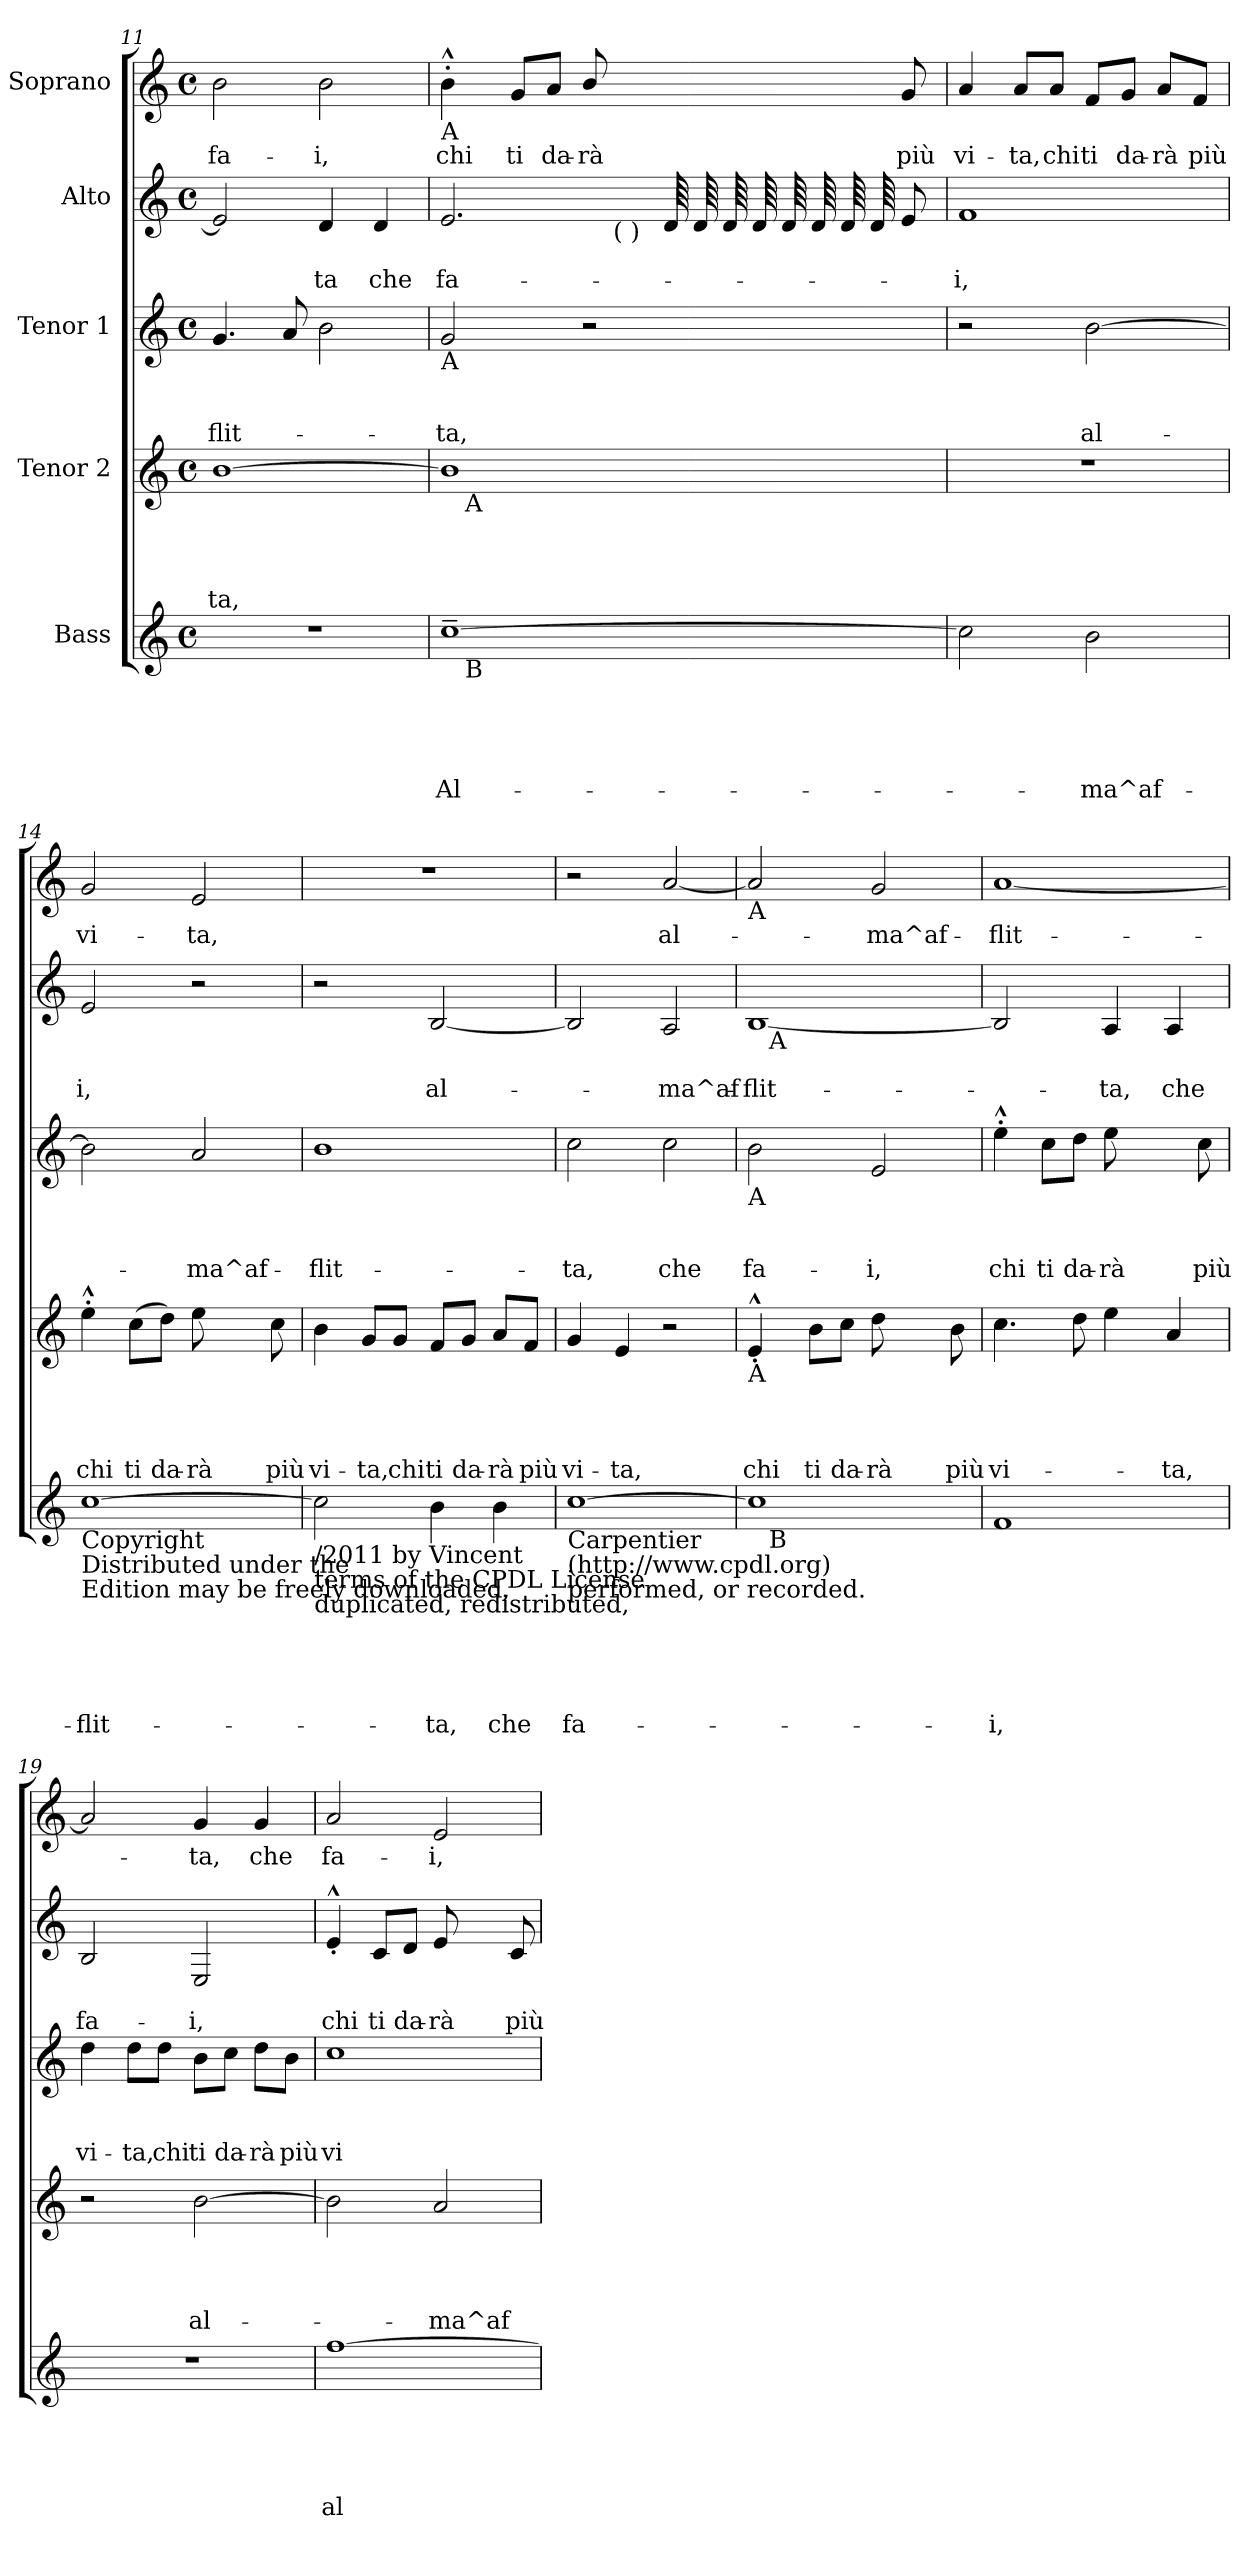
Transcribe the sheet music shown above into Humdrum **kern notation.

**kern	**text	**text	**text	**text	**text	**kern	**text	**text	**text	**text	**kern	**text	**text	**text	**kern	**text	**text	**kern	**text
*part5	*part5	*part5	*part5	*part5	*part5	*part4	*part4	*part4	*part4	*part4	*part3	*part3	*part3	*part3	*part2	*part2	*part2	*part1	*part1
*staff5	*staff5	*staff5	*staff5	*staff5	*staff5	*staff4	*staff4	*staff4	*staff4	*staff4	*staff3	*staff3	*staff3	*staff3	*staff2	*staff2	*staff2	*staff1	*staff1
*I"Bass	*	*	*	*	*	*I"Tenor 2	*	*	*	*	*I"Tenor 1	*	*	*	*I"Alto	*	*	*I"Soprano	*
*clefG2	*	*	*	*	*	*clefG2	*	*	*	*	*clefG2	*	*	*	*clefG2	*	*	*clefG2	*
*k[]	*	*	*	*	*	*k[]	*	*	*	*	*k[]	*	*	*	*k[]	*	*	*k[]	*
*C:	*	*	*	*	*	*C:	*	*	*	*	*C:	*	*	*	*C:	*	*	*C:	*
*M4/4	*	*	*	*	*	*M4/4	*	*	*	*	*M4/4	*	*	*	*M4/4	*	*	*M4/4	*
*met(c)	*	*	*	*	*	*met(c)	*	*	*	*	*met(c)	*	*	*	*met(c)	*	*	*met(c)	*
=11	=11	=11	=11	=11	=11	=11	=11	=11	=11	=11	=11	=11	=11	=11	=11	=11	=11	=11	=11
!	!	!	!	!	!	!	!	!	!	!LO:LY:b	!	!	!	!LO:LY:b	!	!	!	!	!LO:LY:b
1r	.	.	.	.	.	[<1b	.	.	.	-ta,	4.g/	.	.	-flit-	2e/]	.	.	2b\	fa-
.	.	.	.	.	.	.	.	.	.	.	8a/	.	.	.	.	.	.	.	.
!	!	!	!	!	!	!	!	!	!	!	!	!	!	!	!	!	!LO:LY:b	!	!LO:LY:b
.	.	.	.	.	.	.	.	.	.	.	2b\	.	.	.	4d/	.	-ta	2b\	-i,
!	!	!	!	!	!	!	!	!	!	!	!	!	!	!	!	!	!LO:LY:b	!	!
.	.	.	.	.	.	.	.	.	.	.	.	.	.	.	4d/	.	che	.	.
!!LO:PB:g=z
=12	=12	=12	=12	=12	=12	=12	=12	=12	=12	=12	=12	=12	=12	=12	=12	=12	=12	=12	=12
!	!	!	!	!	!	!	!	!	!	!	!	!	!	!	!	!	!	!LO:TX:b:t=A	!
!	!	!	!	!	!	!	!	!	!	!	!	!	!	!	!LO:TX:b:t=A	!	!	!	!
!	!	!	!	!	!	!	!	!	!	!	!LO:TX:b:t=A	!	!	!	!	!	!	!	!
!	!	!	!	!	!LO:LY:b	!	!	!	!	!	!	!	!	!LO:LY:b	!	!	!LO:LY:b	!	!LO:LY:b
*^	*	*	*	*	*	*^	*	*	*	*	*	*	*	*	*^	*	*	*	*
[>1cc~>	16ryy	.	.	.	.	Al-	1b]	16ryy	.	.	.	.	2g/	.	.	-ta,	2.e/	2ryy	.	fa-	4b^^>'>\	chi
!	!	!	!	!	!	!	!	!LO:TX:b:t=A	!	!	!	!	!	!	!	!	!	!	!	!	!	!
!	!LO:TX:b:t=B	!	!	!	!	!	!	!	!	!	!	!	!	!	!	!	!	!	!	!	!	!
.	2...ryy	.	.	.	.	.	.	2...ryy	.	.	.	.	.	.	.	.	.	.	.	.	.	.
!	!	!	!	!	!	!	!	!	!	!	!	!	!	!	!	!	!	!	!	!	!	!LO:LY:b
.	.	.	.	.	.	.	.	.	.	.	.	.	.	.	.	.	.	.	.	.	8g/L	ti
!	!	!	!	!	!	!	!	!	!	!	!	!	!	!	!	!	!	!	!	!	!	!LO:LY:b
.	.	.	.	.	.	.	.	.	.	.	.	.	.	.	.	.	.	.	.	.	8a/J	da-
!	!	!	!	!	!	!	!	!	!	!	!	!	!	!	!	!	!	!	!	!	!	!LO:LY:b
.	.	.	.	.	.	.	.	.	.	.	.	.	2r	.	.	.	.	16.ryy	.	.	8b/	-rà
!	!	!	!	!	!	!	!	!	!	!	!	!	!	!	!	!	!	!LO:TX:b:t=( )	!	!	!	!
.	.	.	.	.	.	.	.	.	.	.	.	.	.	.	.	.	.	4ryy	.	.	.	.
.	.	.	.	.	.	.	.	.	.	.	.	.	.	.	.	.	.	.	.	.	4ryy	.
*	*	*	*	*	*	*	*	*	*	*	*	*	*	*	*	*	*tremolo	*	*	*	*	*
.	.	.	.	.	.	.	.	.	.	.	.	.	.	.	.	.	64d/LLLL	.	.	.	.	.
.	.	.	.	.	.	.	.	.	.	.	.	.	.	.	.	.	64d/	.	.	.	.	.
.	.	.	.	.	.	.	.	.	.	.	.	.	.	.	.	.	64d/	.	.	.	.	.
.	.	.	.	.	.	.	.	.	.	.	.	.	.	.	.	.	64d/	.	.	.	.	.
.	.	.	.	.	.	.	.	.	.	.	.	.	.	.	.	.	64d/	.	.	.	.	.
.	.	.	.	.	.	.	.	.	.	.	.	.	.	.	.	.	64d/	.	.	.	.	.
.	.	.	.	.	.	.	.	.	.	.	.	.	.	.	.	.	64d/	8ryy	.	.	.	.
.	.	.	.	.	.	.	.	.	.	.	.	.	.	.	.	.	64d/	.	.	.	.	.
*	*	*	*	*	*	*	*	*	*	*	*	*	*	*	*	*	*Xtremolo	*	*	*	*	*
!	!	!	!	!	!	!	!	!	!	!	!	!	!	!	!	!	!	!	!	!	!	!LO:LY:b
.	.	.	.	.	.	.	.	.	.	.	.	.	.	.	.	.	8e/J	.	.	.	8g/	più
.	.	.	.	.	.	.	.	.	.	.	.	.	.	.	.	.	.	32ryy	.	.	.	.
=13	=13	=13	=13	=13	=13	=13	=13	=13	=13	=13	=13	=13	=13	=13	=13	=13	=13	=13	=13	=13	=13	=13
!	!	!	!	!	!	!	!	!	!	!	!	!	!	!	!	!	!	!	!	!LO:LY:b	!	!LO:LY:b
*v	*v	*	*	*	*	*	*	*	*	*	*	*	*	*	*	*	*v	*v	*	*	*	*
*	*	*	*	*	*	*v	*v	*	*	*	*	*	*	*	*	*	*	*	*	*
2cc\]	.	.	.	.	.	1r	.	.	.	.	2r	.	.	.	1f	.	-i,	4a/	vi-
!	!	!	!	!	!	!	!	!	!	!	!	!	!	!	!	!	!	!	!LO:LY:b
.	.	.	.	.	.	.	.	.	.	.	.	.	.	.	.	.	.	8a/L	-ta,
!	!	!	!	!	!	!	!	!	!	!	!	!	!	!	!	!	!	!	!LO:LY:b
.	.	.	.	.	.	.	.	.	.	.	.	.	.	.	.	.	.	8a/J	chi
!	!	!	!	!	!LO:LY:b	!	!	!	!	!	!	!	!	!LO:LY:b	!	!	!	!	!LO:LY:b
2b\	.	.	.	.	-ma^af-	.	.	.	.	.	[>2b\	.	.	al-	.	.	.	8f/L	ti
!	!	!	!	!	!	!	!	!	!	!	!	!	!	!	!	!	!	!	!LO:LY:b
.	.	.	.	.	.	.	.	.	.	.	.	.	.	.	.	.	.	8g/J	da-
!	!	!	!	!	!	!	!	!	!	!	!	!	!	!	!	!	!	!	!LO:LY:b
.	.	.	.	.	.	.	.	.	.	.	.	.	.	.	.	.	.	8a/L	-rà
!	!	!	!	!	!	!	!	!	!	!	!	!	!	!	!	!	!	!	!LO:LY:b
.	.	.	.	.	.	.	.	.	.	.	.	.	.	.	.	.	.	8f/J	più
=14	=14	=14	=14	=14	=14	=14	=14	=14	=14	=14	=14	=14	=14	=14	=14	=14	=14	=14	=14
!LO:TX:b:t=Copyright	!	!	!	!	!	!	!	!	!	!	!	!	!	!	!	!	!	!	!
!LO:TX:b:t=Distributed under the	!	!	!	!	!	!	!	!	!	!	!	!	!	!	!	!	!	!	!
!LO:TX:b:t=Edition may be freely downloaded,	!	!	!	!	!	!	!	!	!	!	!	!	!	!	!	!	!	!	!
!	!	!	!	!	!LO:LY:b	!	!	!	!	!LO:LY:b	!	!	!	!	!	!	!LO:LY:b	!	!LO:LY:b
[>1cc	.	.	.	.	-flit-	4ee^^<'<\	.	.	.	chi	2b\]	.	.	.	2e/	.	i,	2g/	vi-
!	!	!	!	!	!	!	!	!	!	!LO:LY:b	!	!	!	!	!	!	!	!	!
.	.	.	.	.	.	(>8cc\L	.	.	.	ti	.	.	.	.	.	.	.	.	.
!	!	!	!	!	!	!	!	!	!	!LO:LY:b	!	!	!	!	!	!	!	!	!
.	.	.	.	.	.	8dd\J)	.	.	.	da-	.	.	.	.	.	.	.	.	.
!	!	!	!	!	!	!	!	!	!	!LO:LY:b	!	!	!	!LO:LY:b	!	!	!	!	!LO:LY:b
.	.	.	.	.	.	8ee\	.	.	.	-rà	2a/	.	.	-ma^af-	2r	.	.	2e/	-ta,
.	.	.	.	.	.	4ryy	.	.	.	.	.	.	.	.	.	.	.	.	.
!	!	!	!	!	!	!	!	!	!	!LO:LY:b	!	!	!	!	!	!	!	!	!
.	.	.	.	.	.	8cc\	.	.	.	più	.	.	.	.	.	.	.	.	.
=15	=15	=15	=15	=15	=15	=15	=15	=15	=15	=15	=15	=15	=15	=15	=15	=15	=15	=15	=15
!LO:TX:b:t=/2011 by Vincent	!	!	!	!	!	!	!	!	!	!	!	!	!	!	!	!	!	!	!
!LO:TX:b:t=terms of the CPDL License	!	!	!	!	!	!	!	!	!	!	!	!	!	!	!	!	!	!	!
!LO:TX:b:t=duplicated, redistributed,	!	!	!	!	!	!	!	!	!	!	!	!	!	!	!	!	!	!	!
!	!	!	!	!	!	!	!	!	!	!LO:LY:b	!	!	!	!LO:LY:b	!	!	!	!	!
2cc\]	.	.	.	.	.	4b\	.	.	.	vi-	1b	.	.	-flit-	2r	.	.	1r	.
!	!	!	!	!	!	!	!	!	!	!LO:LY:b	!	!	!	!	!	!	!	!	!
.	.	.	.	.	.	8g/L	.	.	.	-ta,	.	.	.	.	.	.	.	.	.
!	!	!	!	!	!	!	!	!	!	!LO:LY:b	!	!	!	!	!	!	!	!	!
.	.	.	.	.	.	8g/J	.	.	.	chi	.	.	.	.	.	.	.	.	.
!	!	!	!	!	!LO:LY:b	!	!	!	!	!LO:LY:b	!	!	!	!	!	!	!LO:LY:b	!	!
4b\	.	.	.	.	-ta,	8f/L	.	.	.	ti	.	.	.	.	[<2B/	.	al-	.	.
!	!	!	!	!	!	!	!	!	!	!LO:LY:b	!	!	!	!	!	!	!	!	!
.	.	.	.	.	.	8g/J	.	.	.	da-	.	.	.	.	.	.	.	.	.
!	!	!	!	!	!LO:LY:b	!	!	!	!	!LO:LY:b	!	!	!	!	!	!	!	!	!
4b\	.	.	.	.	che	8a/L	.	.	.	-rà	.	.	.	.	.	.	.	.	.
!	!	!	!	!	!	!	!	!	!	!LO:LY:b	!	!	!	!	!	!	!	!	!
.	.	.	.	.	.	8f/J	.	.	.	più	.	.	.	.	.	.	.	.	.
=16	=16	=16	=16	=16	=16	=16	=16	=16	=16	=16	=16	=16	=16	=16	=16	=16	=16	=16	=16
!LO:TX:b:t=Carpentier	!	!	!	!	!	!	!	!	!	!	!	!	!	!	!	!	!	!	!
!LO:TX:b:t=(http&colon;//www.cpdl.org)	!	!	!	!	!	!	!	!	!	!	!	!	!	!	!	!	!	!	!
!LO:TX:b:t=performed, or recorded.	!	!	!	!	!	!	!	!	!	!	!	!	!	!	!	!	!	!	!
!	!	!	!	!	!LO:LY:b	!	!	!	!	!LO:LY:b	!	!	!	!LO:LY:b	!	!	!	!	!
[>1cc	.	.	.	.	fa-	4g/	.	.	.	vi-	2cc\	.	.	-ta,	2B/]	.	.	2r	.
!	!	!	!	!	!	!	!	!	!	!LO:LY:b	!	!	!	!	!	!	!	!	!
.	.	.	.	.	.	4e/	.	.	.	-ta,	.	.	.	.	.	.	.	.	.
!	!	!	!	!	!	!	!	!	!	!	!	!	!	!LO:LY:b	!	!	!LO:LY:b	!	!LO:LY:b
.	.	.	.	.	.	2r	.	.	.	.	2cc\	.	.	che	2A/	.	-ma^af-	[>2a/	al-
!!LO:PB:g=z
=17	=17	=17	=17	=17	=17	=17	=17	=17	=17	=17	=17	=17	=17	=17	=17	=17	=17	=17	=17
!	!	!	!	!	!	!	!	!	!	!	!	!	!	!	!	!	!	!LO:TX:b:t=A	!
!	!	!	!	!	!	!	!	!	!	!	!LO:TX:b:t=A	!	!	!	!	!	!	!	!
!	!	!	!	!	!	!LO:TX:b:t=A	!	!	!	!	!	!	!	!	!	!	!	!	!
!	!	!	!	!	!	!	!	!	!	!LO:LY:b	!	!	!	!LO:LY:b	!	!	!LO:LY:b	!	!
*^	*	*	*	*	*	*	*	*	*	*	*	*	*	*	*^	*	*	*	*
1cc]	16ryy	.	.	.	.	.	4e^^>'>/	.	.	.	chi	2b\	.	.	fa-	[<1B	16ryy	.	-flit-	2a/]	.
!	!	!	!	!	!	!	!	!	!	!	!	!	!	!	!	!	!LO:TX:b:t=A	!	!	!	!
!	!LO:TX:b:t=B	!	!	!	!	!	!	!	!	!	!	!	!	!	!	!	!	!	!	!	!
.	2...ryy	.	.	.	.	.	.	.	.	.	.	.	.	.	.	.	2...ryy	.	.	.	.
!	!	!	!	!	!	!	!	!	!	!	!LO:LY:b	!	!	!	!	!	!	!	!	!	!
.	.	.	.	.	.	.	8b\L	.	.	.	ti	.	.	.	.	.	.	.	.	.	.
!	!	!	!	!	!	!	!	!	!	!	!LO:LY:b	!	!	!	!	!	!	!	!	!	!
.	.	.	.	.	.	.	8cc\J	.	.	.	da-	.	.	.	.	.	.	.	.	.	.
!	!	!	!	!	!	!	!	!	!	!	!LO:LY:b	!	!	!	!LO:LY:b	!	!	!	!	!	!LO:LY:b
.	.	.	.	.	.	.	8dd\	.	.	.	-rà	2e/	.	.	-i,	.	.	.	.	2g/	-ma^af-
.	.	.	.	.	.	.	4ryy	.	.	.	.	.	.	.	.	.	.	.	.	.	.
!	!	!	!	!	!	!	!	!	!	!	!LO:LY:b	!	!	!	!	!	!	!	!	!	!
.	.	.	.	.	.	.	8b\	.	.	.	più	.	.	.	.	.	.	.	.	.	.
=18	=18	=18	=18	=18	=18	=18	=18	=18	=18	=18	=18	=18	=18	=18	=18	=18	=18	=18	=18	=18	=18
!	!	!	!	!	!	!LO:LY:b	!	!	!	!	!LO:LY:b	!	!	!	!LO:LY:b	!	!	!	!	!	!LO:LY:b
*v	*v	*	*	*	*	*	*	*	*	*	*	*	*	*	*	*v	*v	*	*	*	*
1f	.	.	.	.	-i,	4.cc\	.	.	.	vi-	4ee^^<'<\	.	.	chi	2B/]	.	.	[<1a	-flit-
!	!	!	!	!	!	!	!	!	!	!	!	!	!	!LO:LY:b	!	!	!	!	!
.	.	.	.	.	.	.	.	.	.	.	8cc\L	.	.	ti	.	.	.	.	.
!	!	!	!	!	!	!	!	!	!	!	!	!	!	!LO:LY:b	!	!	!	!	!
.	.	.	.	.	.	8dd\	.	.	.	.	8dd\J	.	.	da-	.	.	.	.	.
!	!	!	!	!	!	!	!	!	!	!	!	!	!	!LO:LY:b	!	!	!LO:LY:b	!	!
.	.	.	.	.	.	4ee\	.	.	.	.	8ee\	.	.	-rà	4A/	.	-ta,	.	.
.	.	.	.	.	.	.	.	.	.	.	4ryy	.	.	.	.	.	.	.	.
!	!	!	!	!	!	!	!	!	!	!LO:LY:b	!	!	!	!	!	!	!LO:LY:b	!	!
.	.	.	.	.	.	4a/	.	.	.	-ta,	.	.	.	.	4A/	.	che	.	.
!	!	!	!	!	!	!	!	!	!	!	!	!	!	!LO:LY:b	!	!	!	!	!
.	.	.	.	.	.	.	.	.	.	.	8cc\	.	.	più	.	.	.	.	.
=19	=19	=19	=19	=19	=19	=19	=19	=19	=19	=19	=19	=19	=19	=19	=19	=19	=19	=19	=19
!	!	!	!	!	!	!	!	!	!	!	!	!	!	!LO:LY:b	!	!	!LO:LY:b	!	!
1r	.	.	.	.	.	2r	.	.	.	.	4dd\	.	.	vi-	2B/	.	fa-	2a/]	.
!	!	!	!	!	!	!	!	!	!	!	!	!	!	!LO:LY:b	!	!	!	!	!
.	.	.	.	.	.	.	.	.	.	.	8dd\L	.	.	-ta,	.	.	.	.	.
!	!	!	!	!	!	!	!	!	!	!	!	!	!	!LO:LY:b	!	!	!	!	!
.	.	.	.	.	.	.	.	.	.	.	8dd\J	.	.	chi	.	.	.	.	.
!	!	!	!	!	!	!	!	!	!	!LO:LY:b	!	!	!	!LO:LY:b	!	!	!LO:LY:b	!	!LO:LY:b
.	.	.	.	.	.	[>2b\	.	.	.	al-	8b\L	.	.	ti	2E/	.	-i,	4g/	-ta,
!	!	!	!	!	!	!	!	!	!	!	!	!	!	!LO:LY:b	!	!	!	!	!
.	.	.	.	.	.	.	.	.	.	.	8cc\J	.	.	da-	.	.	.	.	.
!	!	!	!	!	!	!	!	!	!	!	!	!	!	!LO:LY:b	!	!	!	!	!LO:LY:b
.	.	.	.	.	.	.	.	.	.	.	8dd\L	.	.	-rà	.	.	.	4g/	che
!	!	!	!	!	!	!	!	!	!	!	!	!	!	!LO:LY:b	!	!	!	!	!
.	.	.	.	.	.	.	.	.	.	.	8b\J	.	.	più	.	.	.	.	.
=20	=20	=20	=20	=20	=20	=20	=20	=20	=20	=20	=20	=20	=20	=20	=20	=20	=20	=20	=20
!	!	!	!	!	!LO:LY:b	!	!	!	!	!	!	!	!	!LO:LY:b	!	!	!LO:LY:b	!	!LO:LY:b
[>1ff	.	.	.	.	al-	2b\]	.	.	.	.	1cc	.	.	vi-	4e^^>'>/	.	chi	2a/	fa-
!	!	!	!	!	!	!	!	!	!	!	!	!	!	!	!	!	!LO:LY:b	!	!
.	.	.	.	.	.	.	.	.	.	.	.	.	.	.	8c/L	.	ti	.	.
!	!	!	!	!	!	!	!	!	!	!	!	!	!	!	!	!	!LO:LY:b	!	!
.	.	.	.	.	.	.	.	.	.	.	.	.	.	.	8d/J	.	da-	.	.
!	!	!	!	!	!	!	!	!	!	!LO:LY:b	!	!	!	!	!	!	!LO:LY:b	!	!LO:LY:b
.	.	.	.	.	.	2a/	.	.	.	-ma^af-	.	.	.	.	8e/	.	-rà	2e/	-i,
.	.	.	.	.	.	.	.	.	.	.	.	.	.	.	4ryy	.	.	.	.
!	!	!	!	!	!	!	!	!	!	!	!	!	!	!	!	!	!LO:LY:b	!	!
.	.	.	.	.	.	.	.	.	.	.	.	.	.	.	8c/	.	più	.	.
=	=	=	=	=	=	=	=	=	=	=	=	=	=	=	=	=	=	=	=
*-	*-	*-	*-	*-	*-	*-	*-	*-	*-	*-	*-	*-	*-	*-	*-	*-	*-	*-	*-
